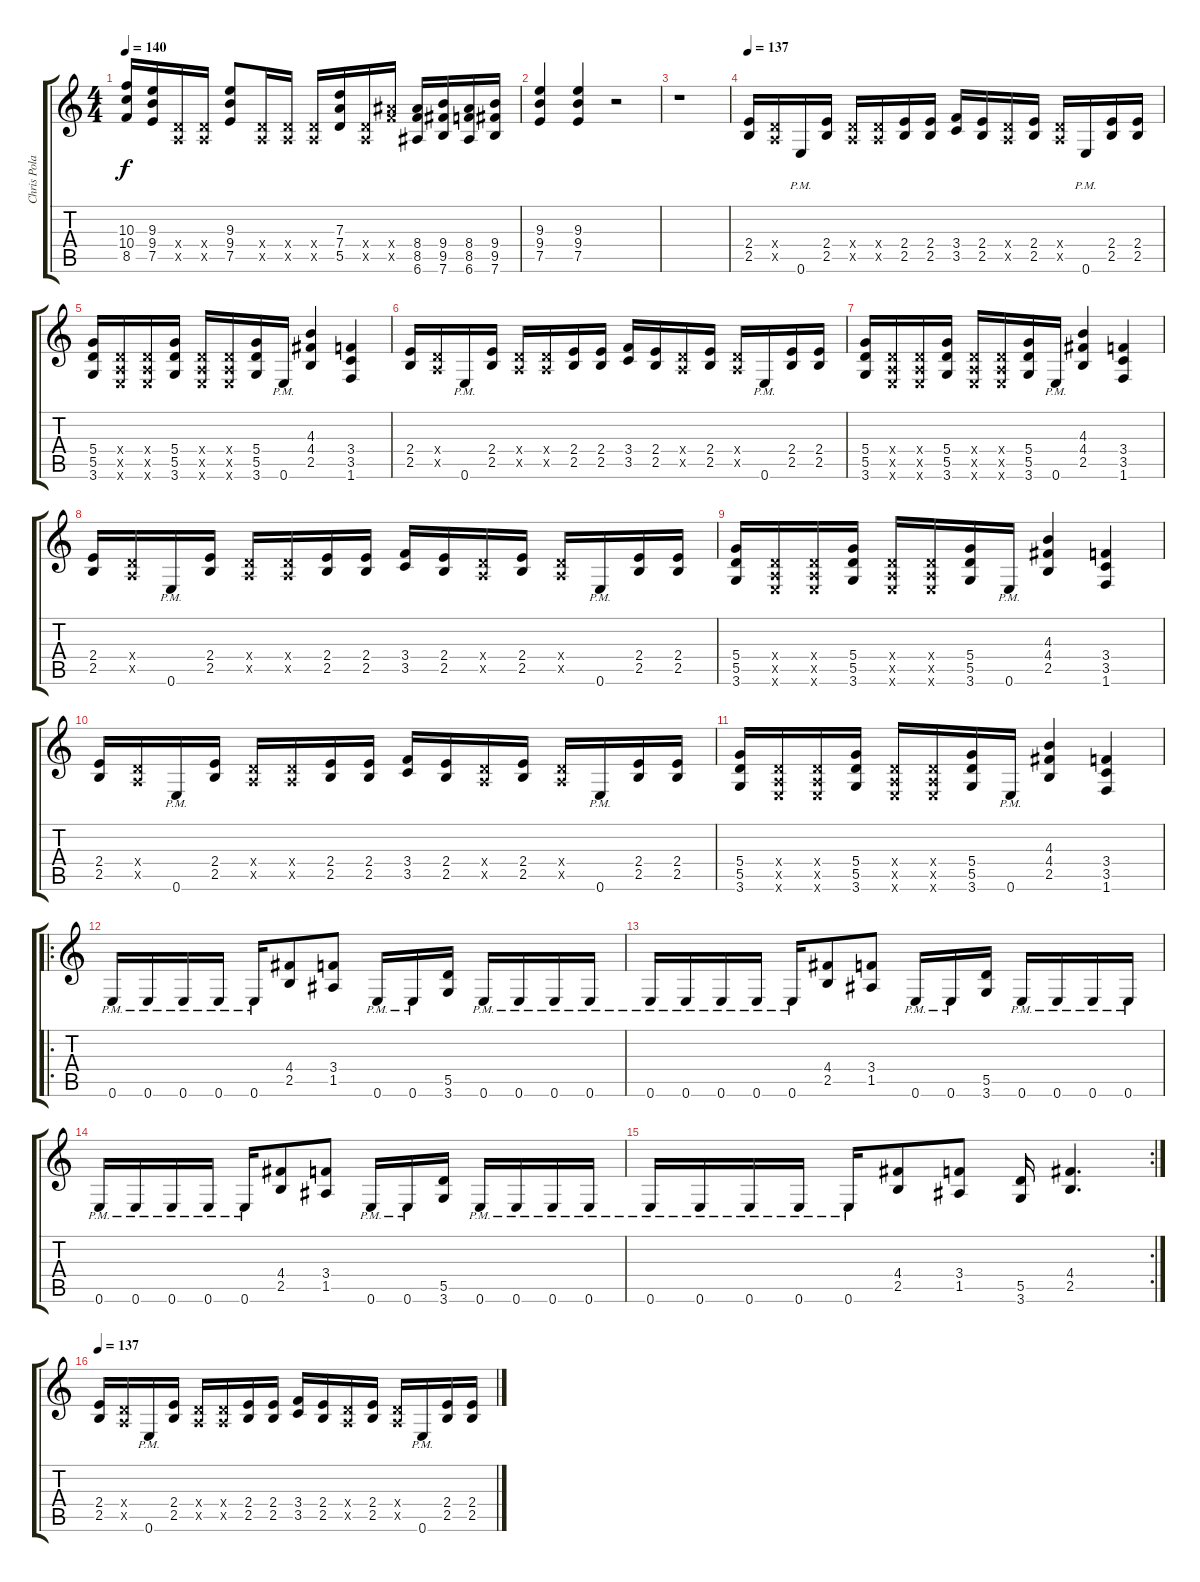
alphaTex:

\track ("Chris Poland" "Chris Pola") {instrument overdrivenguitar}
\staff {score tabs}
\tuning (E4 B3 G3 D3 A2 E2) {hide}
\ts (4 4)
\tempo 140
\clef g2
\ks c
(10.3 10.4 8.5).16{dy f} (9.3 9.4 7.5).16 (0.4{x} 0.5{x}).16 (0.4{x} 0.5{x}).16 (9.3 9.4 7.5).8 (0.4{x} 0.5{x}).16 (0.4{x} 0.5{x}).16 (0.4{x} 0.5{x}).16 (7.3 7.4 5.5).16 (0.4{x} 0.5{x}).16 (8.4{x} 8.5{x}).16 (8.4 8.5 6.6).16 (9.4 9.5 7.6).16 (8.4 8.5 6.6).16 (9.4 9.5 7.6).16 |
(9.3 9.4 7.5).4 (9.3 9.4 7.5).4 r.2 |
r.1 |
\tempo 137
(2.4 2.5).16 (0.4{x} 0.5{x}).16 0.6{pm}.16 (2.4 2.5).16 (0.4{x} 0.5{x}).16 (0.4{x} 0.5{x}).16 (2.4 2.5).16 (2.4 2.5).16 (3.4 3.5).16 (2.4 2.5).16 (0.4{x} 0.5{x}).16 (2.4 2.5).16 (0.4{x} 0.5{x}).16 0.6{pm}.16 (2.4 2.5).16 (2.4 2.5).16 |
(5.4 5.5 3.6).16 (0.4{x} 0.5{x} 0.6{x}).16 (0.4{x} 0.5{x} 0.6{x}).16 (5.4 5.5 3.6).16 (0.4{x} 0.5{x} 0.6{x}).16 (0.4{x} 0.5{x} 0.6{x}).16 (5.4 5.5 3.6).16 0.6{pm}.16 (4.3 4.4 2.5).4 (3.4 3.5 1.6).4 |
(2.4 2.5).16 (0.4{x} 0.5{x}).16 0.6{pm}.16 (2.4 2.5).16 (0.4{x} 0.5{x}).16 (0.4{x} 0.5{x}).16 (2.4 2.5).16 (2.4 2.5).16 (3.4 3.5).16 (2.4 2.5).16 (0.4{x} 0.5{x}).16 (2.4 2.5).16 (0.4{x} 0.5{x}).16 0.6{pm}.16 (2.4 2.5).16 (2.4 2.5).16 |
(5.4 5.5 3.6).16 (0.4{x} 0.5{x} 0.6{x}).16 (0.4{x} 0.5{x} 0.6{x}).16 (5.4 5.5 3.6).16 (0.4{x} 0.5{x} 0.6{x}).16 (0.4{x} 0.5{x} 0.6{x}).16 (5.4 5.5 3.6).16 0.6{pm}.16 (4.3 4.4 2.5).4 (3.4 3.5 1.6).4 |
(2.4 2.5).16 (0.4{x} 0.5{x}).16 0.6{pm}.16 (2.4 2.5).16 (0.4{x} 0.5{x}).16 (0.4{x} 0.5{x}).16 (2.4 2.5).16 (2.4 2.5).16 (3.4 3.5).16 (2.4 2.5).16 (0.4{x} 0.5{x}).16 (2.4 2.5).16 (0.4{x} 0.5{x}).16 0.6{pm}.16 (2.4 2.5).16 (2.4 2.5).16 |
(5.4 5.5 3.6).16 (0.4{x} 0.5{x} 0.6{x}).16 (0.4{x} 0.5{x} 0.6{x}).16 (5.4 5.5 3.6).16 (0.4{x} 0.5{x} 0.6{x}).16 (0.4{x} 0.5{x} 0.6{x}).16 (5.4 5.5 3.6).16 0.6{pm}.16 (4.3 4.4 2.5).4 (3.4 3.5 1.6).4 |
(2.4 2.5).16 (0.4{x} 0.5{x}).16 0.6{pm}.16 (2.4 2.5).16 (0.4{x} 0.5{x}).16 (0.4{x} 0.5{x}).16 (2.4 2.5).16 (2.4 2.5).16 (3.4 3.5).16 (2.4 2.5).16 (0.4{x} 0.5{x}).16 (2.4 2.5).16 (0.4{x} 0.5{x}).16 0.6{pm}.16 (2.4 2.5).16 (2.4 2.5).16 |
(5.4 5.5 3.6).16 (0.4{x} 0.5{x} 0.6{x}).16 (0.4{x} 0.5{x} 0.6{x}).16 (5.4 5.5 3.6).16 (0.4{x} 0.5{x} 0.6{x}).16 (0.4{x} 0.5{x} 0.6{x}).16 (5.4 5.5 3.6).16 0.6{pm}.16 (4.3 4.4 2.5).4 (3.4 3.5 1.6).4 |
\ro
0.6{pm}.16 0.6{pm}.16 0.6{pm}.16 0.6{pm}.16 0.6{pm}.16 (4.4 2.5).8 (3.4 1.5).8 0.6{pm}.16 0.6{pm}.16 (5.5 3.6).16 0.6{pm}.16 0.6{pm}.16 0.6{pm}.16 0.6{pm}.16 |
0.6{pm}.16 0.6{pm}.16 0.6{pm}.16 0.6{pm}.16 0.6{pm}.16 (4.4 2.5).8 (3.4 1.5).8 0.6{pm}.16 0.6{pm}.16 (5.5 3.6).16 0.6{pm}.16 0.6{pm}.16 0.6{pm}.16 0.6{pm}.16 |
0.6{pm}.16 0.6{pm}.16 0.6{pm}.16 0.6{pm}.16 0.6{pm}.16 (4.4 2.5).8 (3.4 1.5).8 0.6{pm}.16 0.6{pm}.16 (5.5 3.6).16 0.6{pm}.16 0.6{pm}.16 0.6{pm}.16 0.6{pm}.16 |
\rc 2
0.6{pm}.16 0.6{pm}.16 0.6{pm}.16 0.6{pm}.16 0.6{pm}.16 (4.4 2.5).8 (3.4 1.5).8 (5.5 3.6).16 (4.4 2.5).4{d} |
\tempo 137
(2.4 2.5).16 (0.4{x} 0.5{x}).16 0.6{pm}.16 (2.4 2.5).16 (0.4{x} 0.5{x}).16 (0.4{x} 0.5{x}).16 (2.4 2.5).16 (2.4 2.5).16 (3.4 3.5).16 (2.4 2.5).16 (0.4{x} 0.5{x}).16 (2.4 2.5).16 (0.4{x} 0.5{x}).16 0.6{pm}.16 (2.4 2.5).16 (2.4 2.5).16
